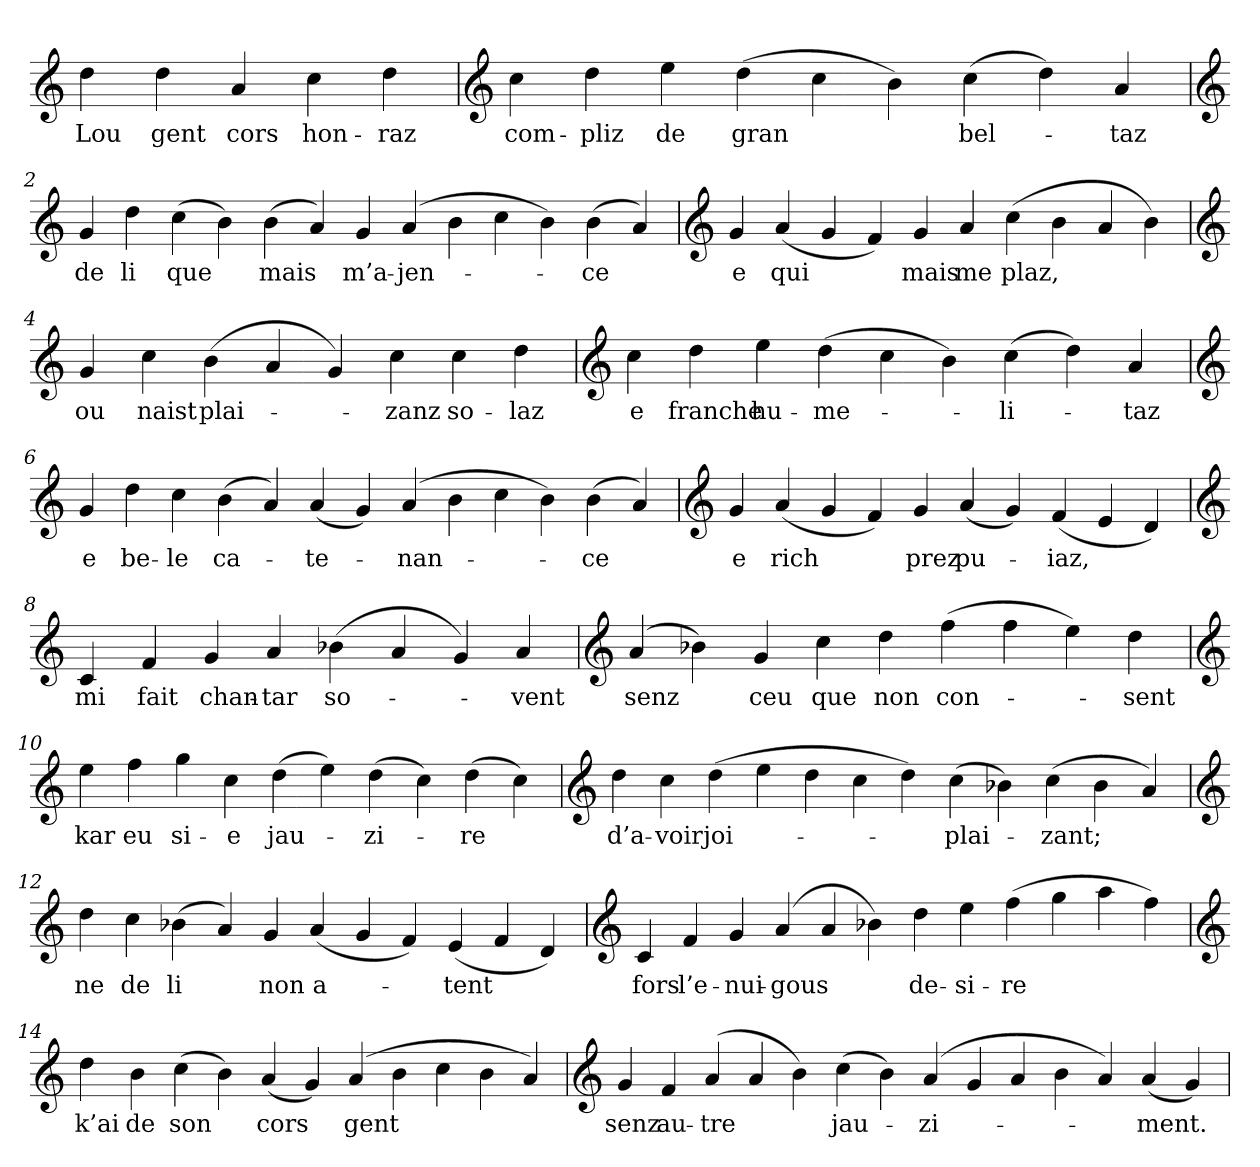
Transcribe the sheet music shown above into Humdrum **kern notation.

**kern	**text
*part1	*part1
*staff1	*staff1
*clefG2	*
=	=
4dd	Lou
4dd	gent
4a	cors
4cc	hon-
4dd	-raz
=1	=1
*clefG2	*
4cc	com-
4dd	-pliz
4ee	de
(4dd	gran
4cc	.
4b)	.
(4cc	bel-
4dd)	.
4a	-taz
=2	=2
*clefG2	*
4g	de
4dd	li
(4cc	que
4b)	.
(4b	mais
4a)	.
4g	m’a-
(4a	-jen-
4b	.
4cc	.
4b)	.
(4b	-ce
4a)	.
=3	=3
*clefG2	*
4g	e
(4a	qui
4g	.
4f)	.
4g	mais
4a	me
(4cc	plaz,
4b	.
4a	.
4b)	.
=4	=4
*clefG2	*
4g	ou
4cc	naist
(4b	plai-
4a	.
4g)	.
4cc	-zanz
4cc	so-
4dd	-laz
=5	=5
*clefG2	*
4cc	e
4dd	franche
4ee	hu-
(4dd	-me-
4cc	.
4b)	.
(4cc	-li-
4dd)	.
4a	-taz
=6	=6
*clefG2	*
4g	e
4dd	be-
4cc	-le
(4b	ca-
4a)	.
(4a	-te-
4g)	.
(4a	-nan-
4b	.
4cc	.
4b)	.
(4b	-ce
4a)	.
=7	=7
*clefG2	*
4g	e
(4a	rich
4g	.
4f)	.
4g	prez
(4a	pu-
4g)	.
(4f	-iaz,
4e	.
4d)	.
=8	=8
*clefG2	*
4c	mi
4f	fait
4g	chan-
4a	-tar
(4b-X	so-
4a	.
4g)	.
4a	-vent
=9	=9
*clefG2	*
(4a	senz
4b-X)	.
4g	ceu
4cc	que
4dd	non
(4ff	con-
4ff	.
4ee)	.
4dd	-sent
=10	=10
*clefG2	*
4ee	kar
4ff	eu
4gg	si-
4cc	-e
(4dd	jau-
4ee)	.
(4dd	-zi-
4cc)	.
(4dd	-re
4cc)	.
=11	=11
*clefG2	*
4dd	d’a-
4cc	-voir
(4dd	joi-
4ee	.
4dd	.
4cc	.
4dd)	.
(4cc	-plai-
4b-X)	.
(4cc	-zant;
4b-	.
4a)	.
=12	=12
*clefG2	*
4dd	ne
4cc	de
(4b-X	li
4a)	.
4g	non
(4a	a-
4g	.
4f)	.
(4e	-tent
4f	.
4d)	.
=13	=13
*clefG2	*
4c	fors
4f	l’e-
4g	-nui-
(4a	-gous
4a	.
4b-X)	.
4dd	de-
4ee	-si-
(4ff	-re
4gg	.
4aa	.
4ff)	.
=14	=14
*clefG2	*
4dd	k’ai
4b	de
(4cc	son
4b)	.
(4a	cors
4g)	.
(4a	gent
4b	.
4cc	.
4b	.
4a)	.
=15	=15
*clefG2	*
4g	senz
4f	au-
(4a	-tre
4a	.
4b)	.
(4cc	jau-
4b)	.
(4a	-zi-
4g	.
4a	.
4b	.
4a)	.
(4a	-ment.
4g)	.
=	=
*-	*-
